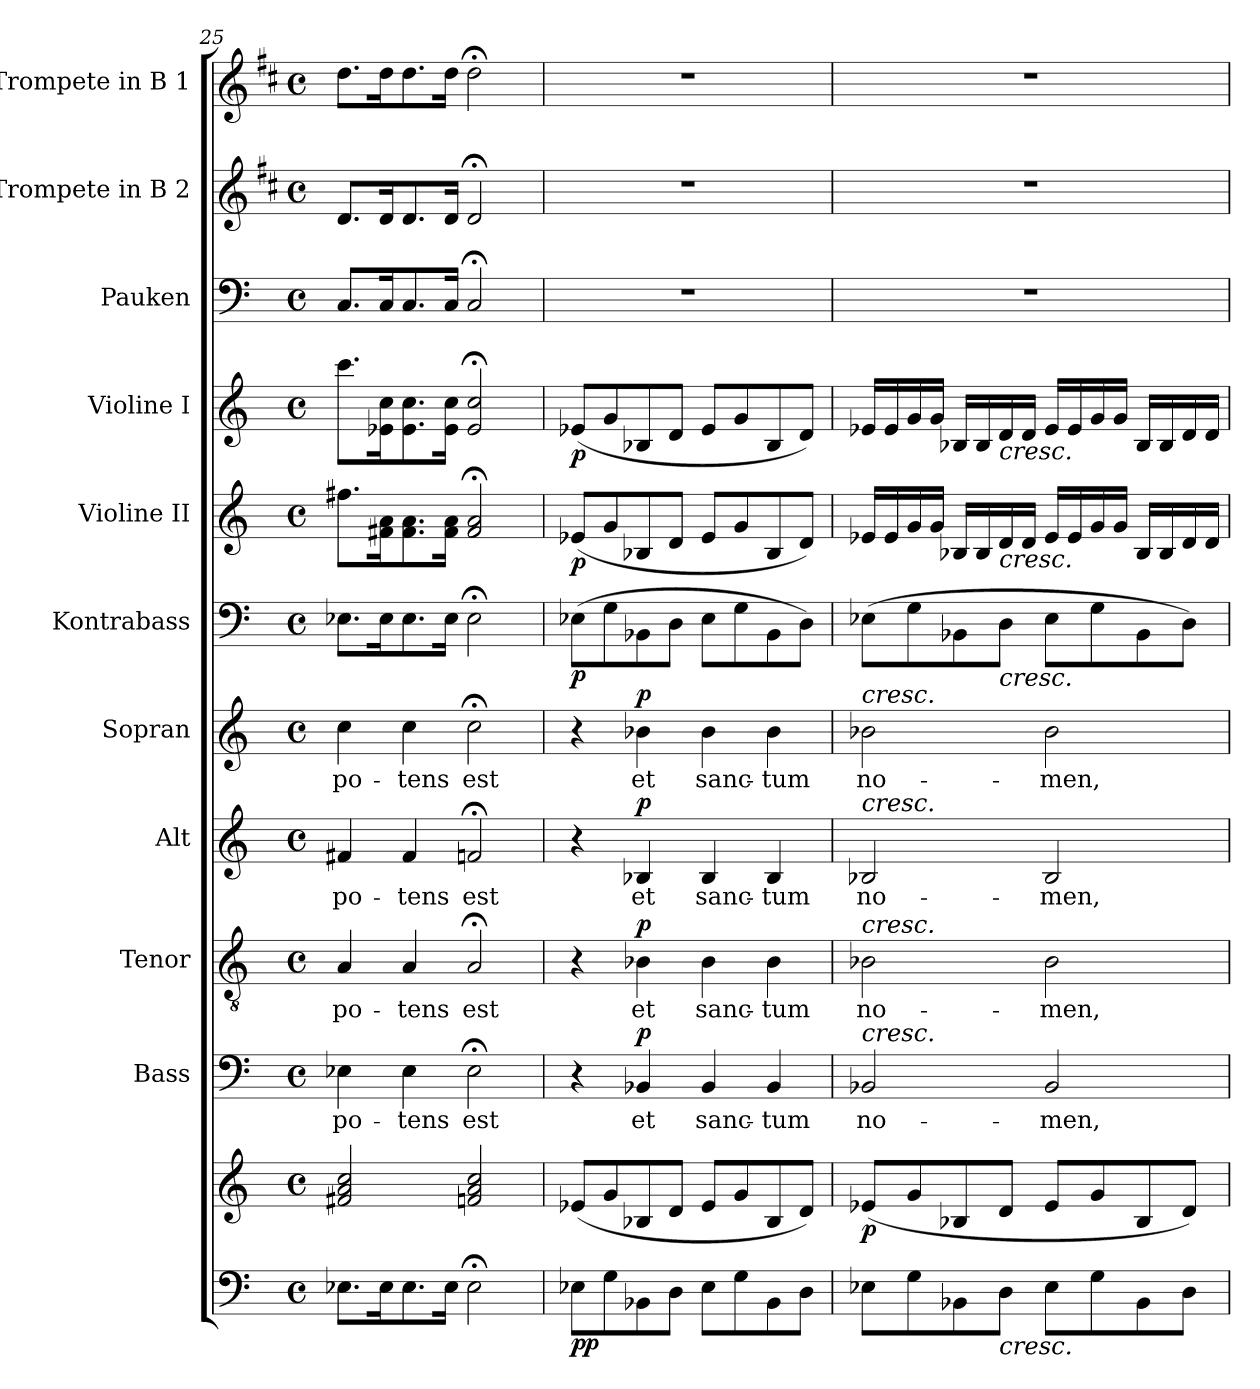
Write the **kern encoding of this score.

**kern	**kern	**dynam	**kern	**text	**dynam	**kern	**text	**dynam	**kern	**text	**dynam	**kern	**text	**dynam	**kern	**dynam	**kern	**dynam	**kern	**dynam	**kern	**kern	**kern
*part11	*part11	*part11	*part10	*part10	*part10	*part9	*part9	*part9	*part8	*part8	*part8	*part7	*part7	*part7	*part6	*part6	*part5	*part5	*part4	*part4	*part3	*part2	*part1
*staff12	*staff11	*staff11/12	*staff10	*staff10	*staff10	*staff9	*staff9	*staff9	*staff8	*staff8	*staff8	*staff7	*staff7	*staff7	*staff6	*staff6	*staff5	*staff5	*staff4	*staff4	*staff3	*staff2	*staff1
*	*	*	*I"Bass	*	*	*I"Tenor	*	*	*I"Alt	*	*	*I"Sopran	*	*	*I"Kontrabass	*	*I"Violine II	*	*I"Violine I	*	*I"Pauken	*I"Trompete in B 2	*I"Trompete in B 1
*	*	*	*I'B.	*	*	*I'T.	*	*	*I'A.	*	*	*I'S.	*	*	*I'Kb.	*	*I'Vl. II	*	*I'Vl. I	*	*I'Pauk.	*I'Trp. B 2	*I'Trp. B 1
*clefF4	*clefG2	*	*clefF4	*	*	*clefGv2	*	*	*clefG2	*	*	*clefG2	*	*	*clefF4	*	*clefG2	*	*clefG2	*	*clefF4	*clefG2	*clefG2
*	*	*	*	*	*	*	*	*	*	*	*	*	*	*	*ITrd7c12	*	*	*	*	*	*	*ITrd1c2	*ITrd1c2
*k[]	*k[]	*	*k[]	*	*	*k[]	*	*	*k[]	*	*	*k[]	*	*	*k[]	*	*k[]	*	*k[]	*	*k[]	*k[]	*k[]
*C:	*C:	*	*C:	*	*	*C:	*	*	*C:	*	*	*C:	*	*	*C:	*	*C:	*	*C:	*	*C:	*C:	*C:
*M4/4	*M4/4	*	*M4/4	*	*	*M4/4	*	*	*M4/4	*	*	*M4/4	*	*	*M4/4	*	*M4/4	*	*M4/4	*	*M4/4	*M4/4	*M4/4
*met(c)	*met(c)	*	*met(c)	*	*	*met(c)	*	*	*met(c)	*	*	*met(c)	*	*	*met(c)	*	*met(c)	*	*met(c)	*	*met(c)	*met(c)	*met(c)
=25	=25	=25	=25	=25	=25	=25	=25	=25	=25	=25	=25	=25	=25	=25	=25	=25	=25	=25	=25	=25	=25	=25	=25
!	!	!	!	!LO:LY:b	!	!	!LO:LY:b	!	!	!LO:LY:b	!	!	!LO:LY:b	!	!	!	!	!	!	!	!	!	!
8.E-X\L	2f#X/ 2a/ 2cc/	.	4E-X\	po-	.	4A/	po-	.	4f#X/	po-	.	4cc\	po-	.	8.EE-X\L	.	8.ff#X\L	.	8.ccc\L	.	8.C/L	8.c/L	8.cc\L
16E-\k	.	.	.	.	.	.	.	.	.	.	.	.	.	.	16EE-\k	.	16f#X\ 16a\k	.	16e-X\ 16cc\k	.	16C/k	16c/k	16cc\k
!	!	!	!	!LO:LY:b	!	!	!LO:LY:b	!	!	!LO:LY:b	!	!	!LO:LY:b	!	!	!	!	!	!	!	!	!	!
8.E-\	.	.	4E-\	-tens	.	4A/	-tens	.	4f#/	-tens	.	4cc\	-tens	.	8.EE-\	.	8.f#\ 8.a\	.	8.e-\ 8.cc\	.	8.C/	8.c/	8.cc\
16E-\Jk	.	.	.	.	.	.	.	.	.	.	.	.	.	.	16EE-\Jk	.	16f#\ 16a\Jk	.	16e-\ 16cc\Jk	.	16C/Jk	16c/Jk	16cc\Jk
!	!	!	!	!LO:LY:b	!	!	!LO:LY:b	!	!	!LO:LY:b	!	!	!LO:LY:b	!	!	!	!	!	!	!	!	!	!
2E-;<\	2fn/ 2a/ 2cc/	.	2E-;<\	est	.	2A;</	est	.	2fn;</	est	.	2cc;<\	est	.	2EE-;<\	.	2f#/;< 2a/;<	.	2e-/;< 2cc/;<	.	2C;</	2c;</	2cc;<\
=26	=26	=26	=26	=26	=26	=26	=26	=26	=26	=26	=26	=26	=26	=26	=26	=26	=26	=26	=26	=26	=26	=26	=26
!	!	!LO:DY:b=2	!	!	!	!	!	!	!	!	!	!	!	!	!	!	!	!	!	!	!	!	!
!	!	!LO:DY:n=1:b	!	!	!	!	!	!	!	!	!	!	!	!	!	!LO:DY:b	!	!LO:DY:b	!	!LO:DY:b	!	!	!
8E-X\L	(<8e-X/L	p p	4r	.	.	4r	.	.	4r	.	.	4r	.	.	(>8EE-X\L	p	(<8e-X/L	p	(<8e-X/L	p	1r	1r	1r
8G\	8g/	.	.	.	.	.	.	.	.	.	.	.	.	.	8GG\	.	8g/	.	8g/	.	.	.	.
!	!	!	!	!LO:LY:b	!LO:DY:a	!	!LO:LY:b	!LO:DY:a	!	!LO:LY:b	!LO:DY:a	!	!LO:LY:b	!LO:DY:a	!	!	!	!	!	!	!	!	!
8BB-X\	8B-X/	.	4BB-X/	et	p	4B-X\	et	p	4B-X/	et	p	4b-X\	et	p	8BBB-X\	.	8B-X/	.	8B-X/	.	.	.	.
8D\J	8d/J	.	.	.	.	.	.	.	.	.	.	.	.	.	8DD\J	.	8d/J	.	8d/J	.	.	.	.
!	!	!	!	!LO:LY:b	!	!	!LO:LY:b	!	!	!LO:LY:b	!	!	!LO:LY:b	!	!	!	!	!	!	!	!	!	!
8E-\L	8e-/L	.	4BB-/	sanc-	.	4B-\	sanc-	.	4B-/	sanc-	.	4b-\	sanc-	.	8EE-\L	.	8e-/L	.	8e-/L	.	.	.	.
8G\	8g/	.	.	.	.	.	.	.	.	.	.	.	.	.	8GG\	.	8g/	.	8g/	.	.	.	.
!	!	!	!	!LO:LY:b	!	!	!LO:LY:b	!	!	!LO:LY:b	!	!	!LO:LY:b	!	!	!	!	!	!	!	!	!	!
8BB-\	8B-/	.	4BB-/	-tum	.	4B-\	-tum	.	4B-/	-tum	.	4b-\	-tum	.	8BBB-\	.	8B-/	.	8B-/	.	.	.	.
8D\J	8d/J)	.	.	.	.	.	.	.	.	.	.	.	.	.	8DD\J)	.	8d/J)	.	8d/J)	.	.	.	.
!!LO:PB:g=z
=27	=27	=27	=27	=27	=27	=27	=27	=27	=27	=27	=27	=27	=27	=27	=27	=27	=27	=27	=27	=27	=27	=27	=27
!	!	!	!	!	!	!	!	!	!	!	!	!LO:TX:a:i:t=cresc.	!	!	!	!	!	!	!	!	!	!	!
!	!	!	!	!	!	!	!	!	!LO:TX:a:i:t=cresc.	!	!	!	!	!	!	!	!	!	!	!	!	!	!
!	!	!	!	!	!	!LO:TX:a:i:t=cresc.	!	!	!	!	!	!	!	!	!	!	!	!	!	!	!	!	!
!	!	!	!LO:TX:a:i:t=cresc.	!	!	!	!	!	!	!	!	!	!	!	!	!	!	!	!	!	!	!	!
!	!	!LO:DY:b	!	!LO:LY:b	!	!	!LO:LY:b	!	!	!LO:LY:b	!	!	!LO:LY:b	!	!	!	!	!	!	!	!	!	!
8E-X\L	(<8e-X/L	p	2BB-X/	no-	.	2B-X\	no-	.	2B-X/	no-	.	2b-X\	no-	.	(>8EE-X\L	.	16e-X/LL	.	16e-X/LL	.	1r	1r	1r
.	.	.	.	.	.	.	.	.	.	.	.	.	.	.	.	.	16e-/	.	16e-/	.	.	.	.
8G\	8g/	.	.	.	.	.	.	.	.	.	.	.	.	.	8GG\	.	16g/	.	16g/	.	.	.	.
.	.	.	.	.	.	.	.	.	.	.	.	.	.	.	.	.	16g/JJ	.	16g/JJ	.	.	.	.
8BB-X\	8B-X/	.	.	.	.	.	.	.	.	.	.	.	.	.	8BBB-X\	.	16B-X/LL	.	16B-X/LL	.	.	.	.
.	.	.	.	.	.	.	.	.	.	.	.	.	.	.	.	.	16B-/	.	16B-/	.	.	.	.
!	!	!	!	!	!	!	!	!	!	!	!	!	!	!	!	!	!	!	!LO:TX:b:i:t=cresc.	!	!	!	!
!	!	!	!	!	!	!	!	!	!	!	!	!	!	!	!	!	!LO:TX:b:i:t=cresc.	!	!	!	!	!	!
!	!	!	!	!	!	!	!	!	!	!	!	!	!	!	!LO:TX:b:i:t=cresc.	!	!	!	!	!	!	!	!
!LO:TX:b:i:t=cresc.	!	!	!	!	!	!	!	!	!	!	!	!	!	!	!	!	!	!	!	!	!	!	!
8D\J	8d/J	.	.	.	.	.	.	.	.	.	.	.	.	.	8DD\J	.	16d/	.	16d/	.	.	.	.
.	.	.	.	.	.	.	.	.	.	.	.	.	.	.	.	.	16d/JJ	.	16d/JJ	.	.	.	.
!	!	!	!	!LO:LY:b	!	!	!LO:LY:b	!	!	!LO:LY:b	!	!	!LO:LY:b	!	!	!	!	!	!	!	!	!	!
8E-\L	8e-/L	.	2BB-/	-men,	.	2B-\	-men,	.	2B-/	-men,	.	2b-\	-men,	.	8EE-\L	.	16e-/LL	.	16e-/LL	.	.	.	.
.	.	.	.	.	.	.	.	.	.	.	.	.	.	.	.	.	16e-/	.	16e-/	.	.	.	.
8G\	8g/	.	.	.	.	.	.	.	.	.	.	.	.	.	8GG\	.	16g/	.	16g/	.	.	.	.
.	.	.	.	.	.	.	.	.	.	.	.	.	.	.	.	.	16g/JJ	.	16g/JJ	.	.	.	.
8BB-\	8B-/	.	.	.	.	.	.	.	.	.	.	.	.	.	8BBB-\	.	16B-/LL	.	16B-/LL	.	.	.	.
.	.	.	.	.	.	.	.	.	.	.	.	.	.	.	.	.	16B-/	.	16B-/	.	.	.	.
8D\J	8d/J)	.	.	.	.	.	.	.	.	.	.	.	.	.	8DD\J)	.	16d/	.	16d/	.	.	.	.
.	.	.	.	.	.	.	.	.	.	.	.	.	.	.	.	.	16d/JJ	.	16d/JJ	.	.	.	.
=	=	=	=	=	=	=	=	=	=	=	=	=	=	=	=	=	=	=	=	=	=	=	=
*-	*-	*-	*-	*-	*-	*-	*-	*-	*-	*-	*-	*-	*-	*-	*-	*-	*-	*-	*-	*-	*-	*-	*-
